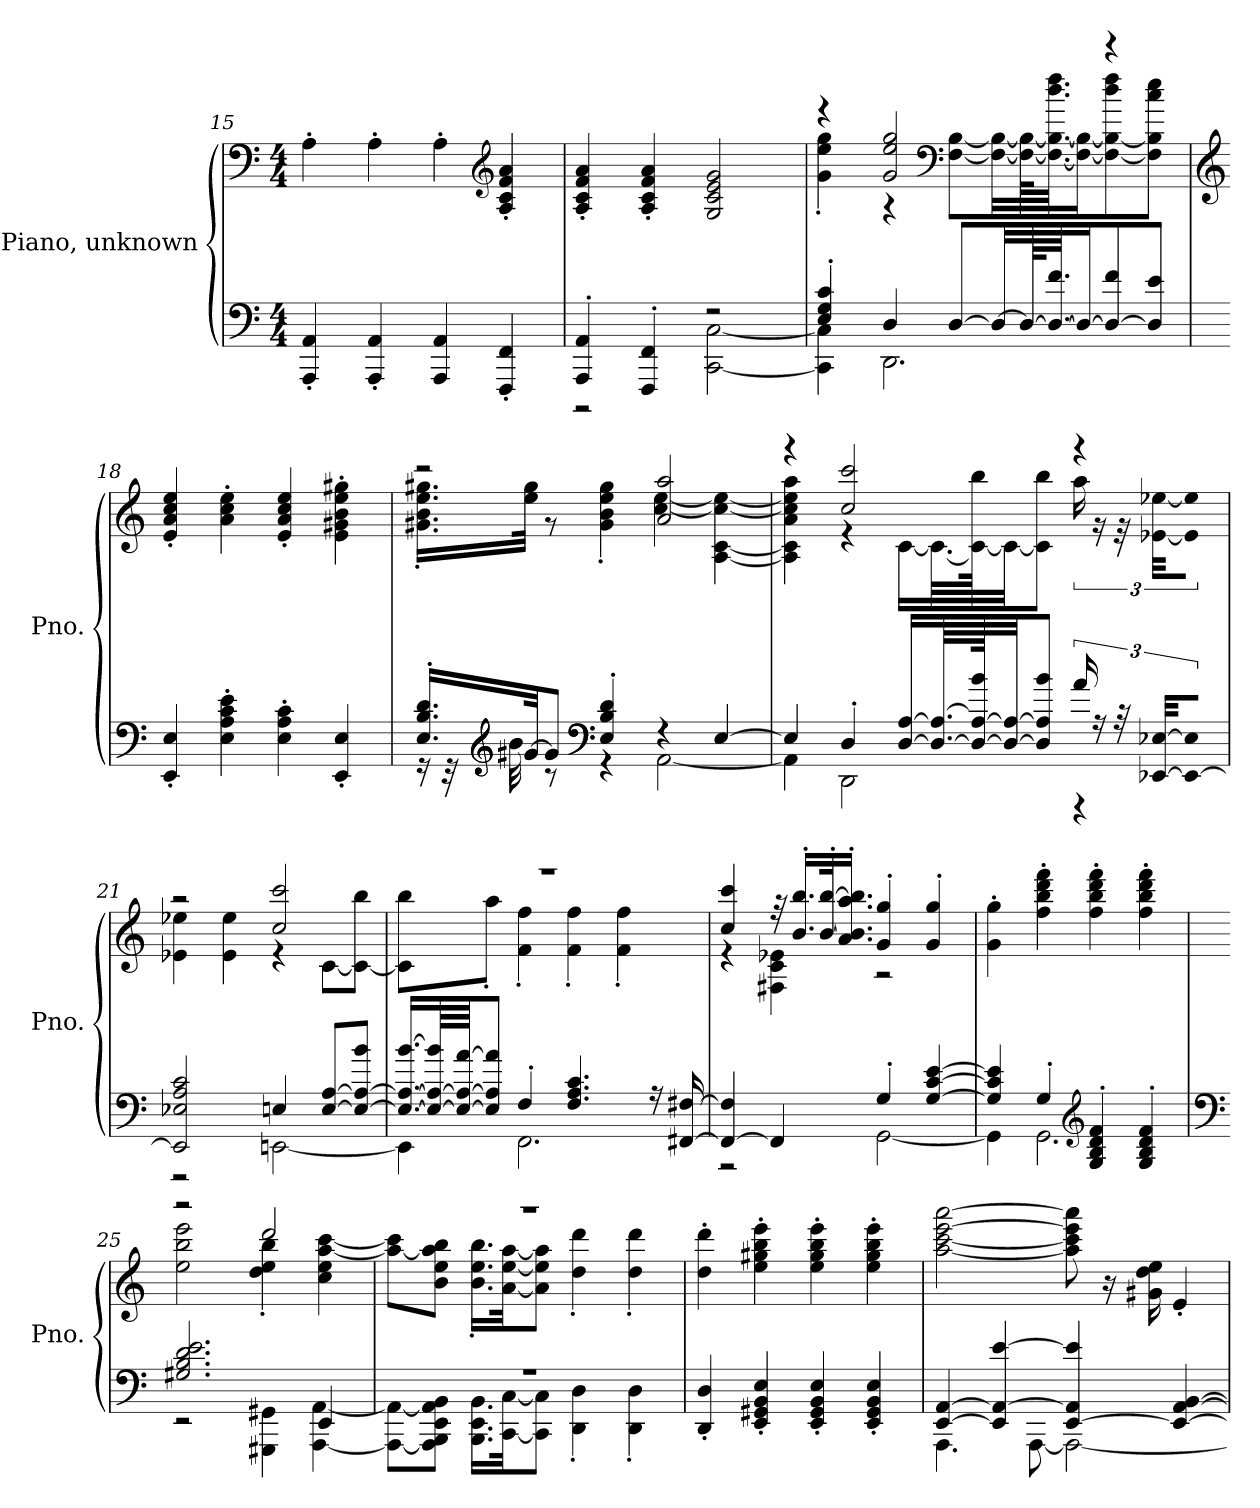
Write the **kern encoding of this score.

**kern	**kern
*part1	*part1
*staff2	*staff1
*I"Piano, unknown	*
*I'Pno.	*
!!LO:LB:g=z
*clefF4	*clefF4
*k[]	*k[]
*M4/4	*M4/4
=15	=15
4AAA/' 4AA/'	4A'\
4AAA/' 4AA/'	4A'\
4AAA/ 4AA/	4A'\
*	*clefG2
4FFF/' 4FF/'	4A/' 4c/' 4f/' 4a/'
=16	=16
*^	*
4AAA/' 4AA/'	2r	4A/' 4c/' 4f/' 4a/'
4FFF/' 4FF/'	.	4A/' 4c/' 4f/' 4a/'
2r	[2CC\ [2C\	2G/ 2c/ 2e/ 2g/
=17	=17	=17
*	*	*^
4E/' 4G/' 4c/'	4CC\] 4C\]	4r	4g\' 4ee\' 4gg\'
4D/	2.DD\	2g/ 2ee/ 2gg/	4r
*	*	*clefF4	*
[8D/L	.	.	[8F\ [8B\L
32D/LL_	.	.	32F\_ 32B\_LL
128D/KL_	.	.	128F\_ 128B\_KL
64.D/_ 64.f/JJ	.	.	64.F\_ 64.B\_ 64.dd\ 64.ff\JJ
16D/J_	.	.	16F\_ 16B\_J
8D/_ 8f/	.	4r	8F\_ 8B\_ 8dd\ 8ff\
8D/] 8e/J	.	.	8F\] 8B\] 8cc\ 8ee\J
*v	*v	*	*
*	*v	*v
=18	=18
*	*clefG2
4EE/' 4E/'	4e/' 4a/' 4cc/' 4ee/'
4E\' 4A\' 4c\' 4e\'	4a\' 4cc\' 4ee\'
4E\' 4A\' 4c\'	4e/' 4a/' 4cc/' 4ee/'
4EE/' 4E/'	4e\' 4g#X\' 4b\' 4ee\' 4gg#X\'
!!LO:LB:g=z
=19	=19
*^	*^
16.E/' 16.B/' 16.d/'LL	16r	2r	16.g#X\' 16.b\' 16.ee\' 16.gg#X\'LL
.	32r	.	.
*clefG2	*	*	*
[32g#X/JK	32b\	.	32ee\ 32gg#\JJk
8g#/J]	8r	.	8r
*clefF4	*	*	*
4E/' 4B/' 4d/'	4r	.	4g#\' 4b\' 4ee\' 4gg#\'
4r	[2AA\	2a/ 2aa/	[4cc\ [4ee\
[4E/	.	.	[4A\ [4c\ 4cc\_ 4ee\_
=20	=20	=20	=20
4E/]	4AA\]	4r	4A\] 4c\] 4a\ 4cc\] 4ee\] 4aa\
4D'/	2DD\	2cc/ 2ccc/	4r
[16D/ [16A/LL	.	.	[16c\LL
64.D/_ 64.A/_LL	.	.	64.c\LL_
128D/_ 128A/_ 128b/JK	.	.	128c\_ 128bb\JK
32D/_ 32A/_JJ	.	.	32c\JJ_
8D/] 8A/] 8b/J	.	.	8c\] 8bb\J
24a/	4r	4r	24aa\
24r	.	.	24r
48r	.	.	48r
[48EE-X/ [48E-X/KKL	.	.	[48e-X\ [48ee-X\KKL
8EE-/_ 8E-/]J	.	.	8e-\] 8ee-\]J
=21	=21	=21	=21
2EE-/] 2E-X/ 2A/ 2c/	2r	2r	4e-X\ 4ee-X\
.	.	.	4e-\ 4ee-\
4En/	[2EEn\	2cc/ 2ccc/	4r
[8E/ [8A/L	.	.	[8c\L
8E/_ 8A/_ 8b/J	.	.	8c\_ 8bb\J
!!LO:LB:g=z	!!
=22	=22	=22	=22
16.E/_ 16.A/_ [16.b/LL	4EE\]	1r	8c\] 8bb\L
64E/_ 64A/_ 64b/]LL	.	.	.
64E/_ 64A/_ [64a/JJJ	.	.	.
8E/] 8A/] 8a/]J	.	.	8aa'\J
4F'/	2.FF\	.	4f\' 4ff\'
4.F/ 4.A/ 4.c/	.	.	4f\' 4ff\'
.	.	.	4f\' 4ff\'
16r	.	.	.
[16FF#X/ [16F#X/	.	.	.
=23	=23	=23	=23
4FF#/_ 4F#/]	2r	4cc/ 4ccc/	4r
4FF#/]	.	32r	4F#X\ 4c\ 4e-X\
.	.	16.b/' 16.bb/'LL	.
.	.	[32b/' [32bb/'K	.
.	.	16.a/' 16.b/]' 16.aa/' 16.bb/]'JJ	.
4G'/	[2GG\	4g/' 4gg/'	2r
[4G/ [4c/ [4e/	.	4g/' 4gg/'	.
*	*	*v	*v
=24	=24	=24
4G/] 4c/] 4e/]	4GG\]	4g\' 4gg\'
4G'/	2.GG\	4ff\' 4bb\' 4ddd\' 4fff\'
*clefG2	*	*
4G/' 4B/' 4d/' 4f/'	.	4ff\' 4bb\' 4ddd\' 4fff\'
4G/' 4B/' 4d/' 4f/'	.	4ff\' 4bb\' 4ddd\' 4fff\'
=25	=25	=25
*clefF4	*	*
*	*	*^
2.G#X/ 2.B/ 2.d/ 2.e/	2r	2r	2ee\ 2bb\ 2eee\
.	4GGG#X\ 4GG#X\	2ddd/	4dd\' 4ee\' 4bb\'
4EE/	[4AAA\ [4AA\	.	4cc\ 4ee\ [4aa\ [4ccc\
!!LO:PB:g=z	!!
=26	=26	=26	=26
1r	8AAA\_ 8AA\_L	1r	8aa\_ 8ccc\]L
.	8AAA\] 8BBB\ 8EE\ 8AA\] 8BB\J	.	8b\ 8ee\ 8aa\] 8bb\J
.	16.BBB\ 16.EE\ 16.BB\LL	.	16.b\' 16.ee\' 16.bb\'LL
.	[32CC\ [32C\JK	.	[32a\ [32ee\ [32aa\JK
.	8CC\] 8C\]J	.	8a\] 8ee\] 8aa\]J
.	4DD\' 4D\'	.	4dd\' 4ddd\'
.	4DD\' 4D\'	.	4dd\' 4ddd\'
*v	*v	*	*
*	*v	*v
=27	=27
4DD/' 4D/'	4dd\' 4ddd\'
4EE/' 4GG#X/' 4BB/' 4E/'	4ee\' 4gg#X\' 4bb\' 4eee\'
4EE/' 4GG#/' 4BB/' 4E/'	4ee\' 4gg#\' 4bb\' 4eee\'
4EE/' 4GG#/' 4BB/' 4E/'	4ee\' 4gg#\' 4bb\' 4eee\'
=28	=28
*^	*
[4EE/ [4AA/	4.AAA\	[2aa\ [2ccc\ [2eee\ [2aaa\
4EE/] 4AA/_ [4e/	.	.
.	[8AAA\	.
[4EE/ 4AA/] 4e/]	2AAA\_	8aa\] 8ccc\] 8eee\] 8aaa\]
.	.	16r
.	.	16g#X\ 16dd\ 16ee\
4EE/_ [4AA/ [4BB/	.	4e'/
*v	*v	*
=	=
*-	*-
